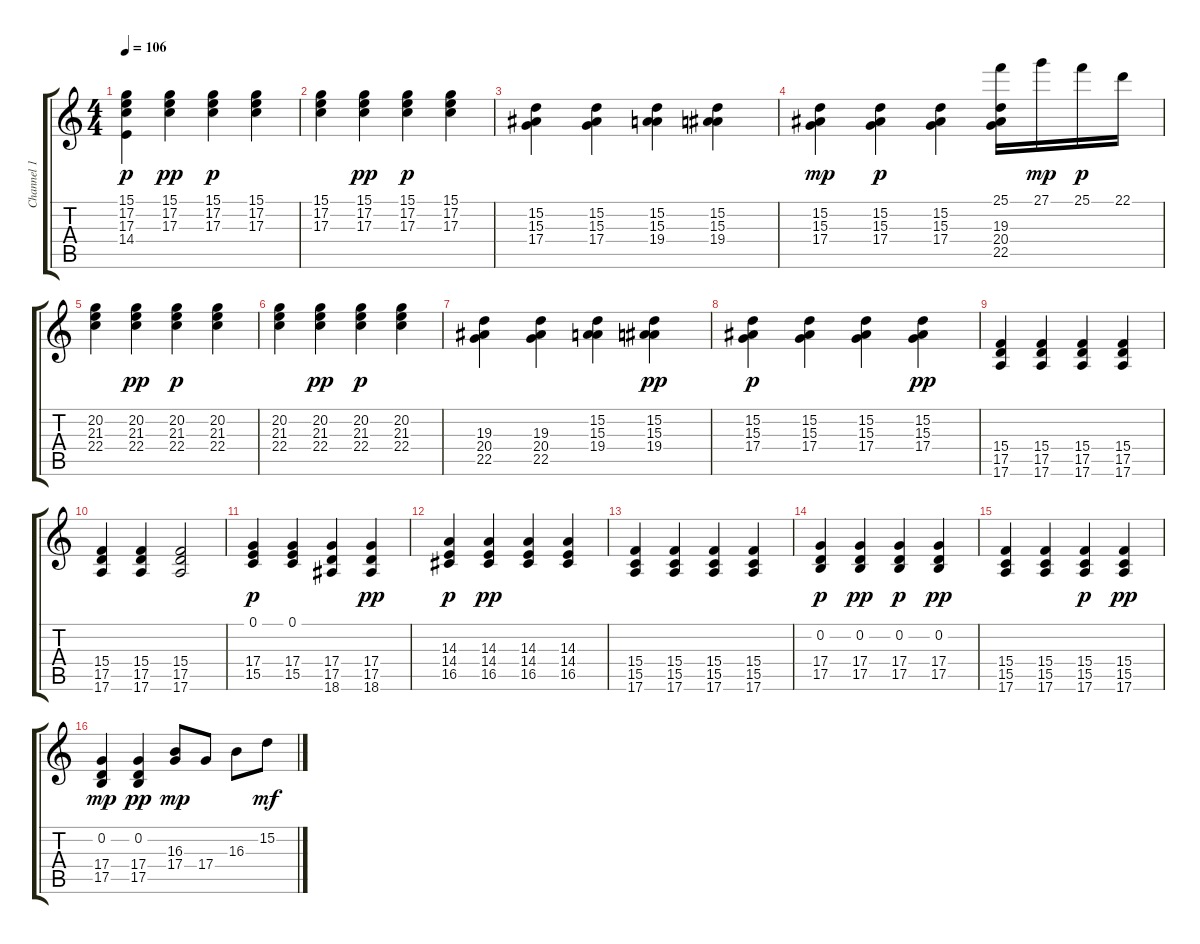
\track ("Channel 1" "Channel 1") {instrument acousticgrandpiano}
\staff {score tabs}
\tuning (E4 B3 G3 D3 A2 E2) {hide}
\ts (4 4)
\tempo 106
\clef g2
\ks c
(15.1 17.2 17.3 14.4).4{dy p} (15.1 17.2 17.3).4{dy pp} (15.1 17.2 17.3).4{dy p} (15.1 17.2 17.3).4 |
(15.1 17.2 17.3).4 (15.1 17.2 17.3).4{dy pp} (15.1 17.2 17.3).4{dy p} (15.1 17.2 17.3).4 |
(15.2 15.3 17.4).4 (15.2 15.3 17.4).4 (15.2 15.3 19.4).4 (15.2 15.3 19.4).4 |
(15.2 15.3 17.4).4{dy mp} (15.2 15.3 17.4).4{dy p} (15.2 15.3 17.4).4 (25.1 19.3 20.4 22.5).16 27.1.16{dy mp} 25.1.16{dy p} 22.1.16 |
(20.2 21.3 22.4).4 (20.2 21.3 22.4).4{dy pp} (20.2 21.3 22.4).4{dy p} (20.2 21.3 22.4).4 |
(20.2 21.3 22.4).4 (20.2 21.3 22.4).4{dy pp} (20.2 21.3 22.4).4{dy p} (20.2 21.3 22.4).4 |
(19.3 20.4 22.5).4 (19.3 20.4 22.5).4 (15.2 15.3 19.4).4 (15.2 15.3 19.4).4{dy pp} |
(15.2 15.3 17.4).4{dy p} (15.2 15.3 17.4).4 (15.2 15.3 17.4).4 (15.2 15.3 17.4).4{dy pp} |
(15.4 17.5 17.6).4 (15.4 17.5 17.6).4 (15.4 17.5 17.6).4 (15.4 17.5 17.6).4 |
(15.4 17.5 17.6).4 (15.4 17.5 17.6).4 (15.4 17.5 17.6).2 |
(0.1 17.4 15.5).4{dy p} (0.1 17.4 15.5).4 (17.4 17.5 18.6).4 (17.4 17.5 18.6).4{dy pp} |
(14.3 14.4 16.5).4{dy p} (14.3 14.4 16.5).4{dy pp} (14.3 14.4 16.5).4 (14.3 14.4 16.5).4 |
(15.4 15.5 17.6).4 (15.4 15.5 17.6).4 (15.4 15.5 17.6).4 (15.4 15.5 17.6).4 |
(0.2 17.4 17.5).4{dy p} (0.2 17.4 17.5).4{dy pp} (0.2 17.4 17.5).4{dy p} (0.2 17.4 17.5).4{dy pp} |
(15.4 15.5 17.6).4 (15.4 15.5 17.6).4 (15.4 15.5 17.6).4{dy p} (15.4 15.5 17.6).4{dy pp} |
(0.2 17.4 17.5).4{dy mp} (0.2 17.4 17.5).4{dy pp} (16.3 17.4).8{dy mp} 17.4.8 16.3.8 15.2.8{dy mf}
